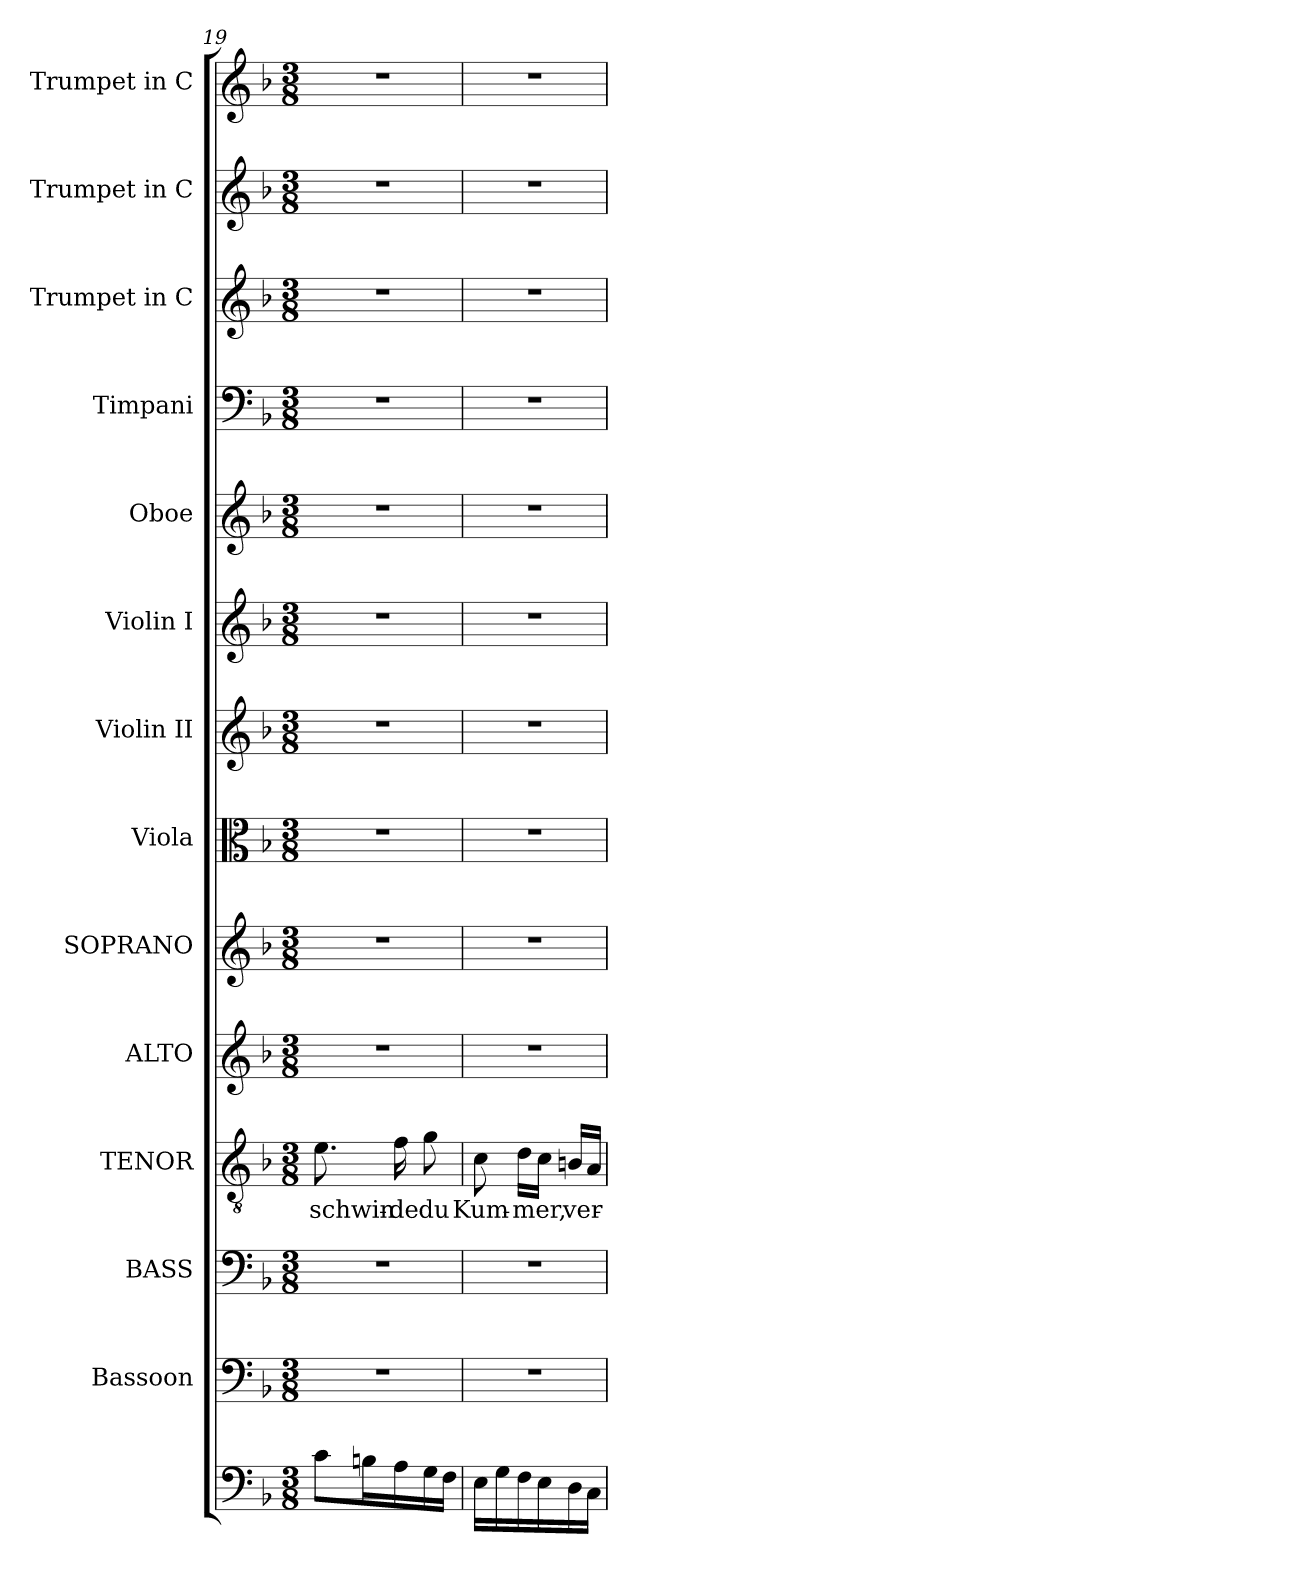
**kern	**kern	**kern	**kern	**text	**kern	**kern	**kern	**kern	**kern	**kern	**kern	**kern	**kern	**kern
*part14	*part13	*part12	*part11	*part11	*part10	*part9	*part8	*part7	*part6	*part5	*part4	*part3	*part2	*part1
*staff14	*staff13	*staff12	*staff11	*staff11	*staff10	*staff9	*staff8	*staff7	*staff6	*staff5	*staff4	*staff3	*staff2	*staff1
*	*I"Bassoon	*I"BASS	*I"TENOR	*	*I"ALTO	*I"SOPRANO	*I"Viola	*I"Violin II	*I"Violin I	*I"Oboe	*I"Timpani	*I"Trumpet in C	*I"Trumpet in C	*I"Trumpet in C
*	*	*	*	*	*I'Alto	*I'Soprano	*I'Viola	*I'Violin II	*I'Violin I	*I'Oboe	*I'Timp.	*	*	*
*clefF4	*clefF4	*clefF4	*clefGv2	*	*clefG2	*clefG2	*clefC3	*clefG2	*clefG2	*clefG2	*clefF4	*clefG2	*clefG2	*clefG2
*	*	*	*ITrd7c12	*	*	*	*	*	*	*	*	*	*	*
*k[b-]	*k[b-]	*k[b-]	*k[b-]	*	*k[b-]	*k[b-]	*k[b-]	*k[b-]	*k[b-]	*k[b-]	*k[b-]	*k[b-]	*k[b-]	*k[b-]
*F:	*F:	*F:	*F:	*	*F:	*F:	*F:	*F:	*F:	*F:	*F:	*F:	*F:	*F:
*M3/8	*M3/8	*M3/8	*M3/8	*	*M3/8	*M3/8	*M3/8	*M3/8	*M3/8	*M3/8	*M3/8	*M3/8	*M3/8	*M3/8
=19	=19	=19	=19	=19	=19	=19	=19	=19	=19	=19	=19	=19	=19	=19
!	!LO:N:vis=1	!LO:N:vis=1	!	!	!	!	!	!	!	!	!	!	!	!
!	!	!	!	!LO:LY:b:color=#000000	!LO:N:vis=1	!LO:N:vis=1	!LO:N:vis=1	!LO:N:vis=1	!LO:N:vis=1	!LO:N:vis=1	!LO:N:vis=1	!LO:N:vis=1	!LO:N:vis=1	!LO:N:vis=1
8ci\L	4.r	4.r	8.Ei\	-schwin-	4.r	4.r	4.r	4.r	4.r	4.r	4.r	4.r	4.r	4.r
16Bni\L	.	.	.	.	.	.	.	.	.	.	.	.	.	.
!	!	!	!	!LO:LY:b:color=#000000	!	!	!	!	!	!	!	!	!	!
16Ai\	.	.	16Fi\	-de	.	.	.	.	.	.	.	.	.	.
!	!	!	!	!LO:LY:b:color=#000000	!	!	!	!	!	!	!	!	!	!
16Gi\	.	.	8Gi\	du	.	.	.	.	.	.	.	.	.	.
16Fi\JJ	.	.	.	.	.	.	.	.	.	.	.	.	.	.
=20	=20	=20	=20	=20	=20	=20	=20	=20	=20	=20	=20	=20	=20	=20
!	!LO:N:vis=1	!LO:N:vis=1	!	!	!	!	!	!	!	!	!	!	!	!
!	!	!	!	!LO:LY:b:color=#000000	!LO:N:vis=1	!LO:N:vis=1	!LO:N:vis=1	!LO:N:vis=1	!LO:N:vis=1	!LO:N:vis=1	!LO:N:vis=1	!LO:N:vis=1	!LO:N:vis=1	!LO:N:vis=1
16Ei\LL	4.r	4.r	8Ci\	Kum-	4.r	4.r	4.r	4.r	4.r	4.r	4.r	4.r	4.r	4.r
16Gi\	.	.	.	.	.	.	.	.	.	.	.	.	.	.
!	!	!	!	!LO:LY:b:color=#000000	!	!	!	!	!	!	!	!	!	!
16Fi\	.	.	16Di\LL	-mer,	.	.	.	.	.	.	.	.	.	.
16Ei\	.	.	16Ci\JJ	.	.	.	.	.	.	.	.	.	.	.
!	!	!	!	!LO:LY:b:color=#000000	!	!	!	!	!	!	!	!	!	!
16Di\	.	.	16BBni/LL	ver-	.	.	.	.	.	.	.	.	.	.
16Ci\JJ	.	.	16AAi/JJ	.	.	.	.	.	.	.	.	.	.	.
=	=	=	=	=	=	=	=	=	=	=	=	=	=	=
*-	*-	*-	*-	*-	*-	*-	*-	*-	*-	*-	*-	*-	*-	*-
